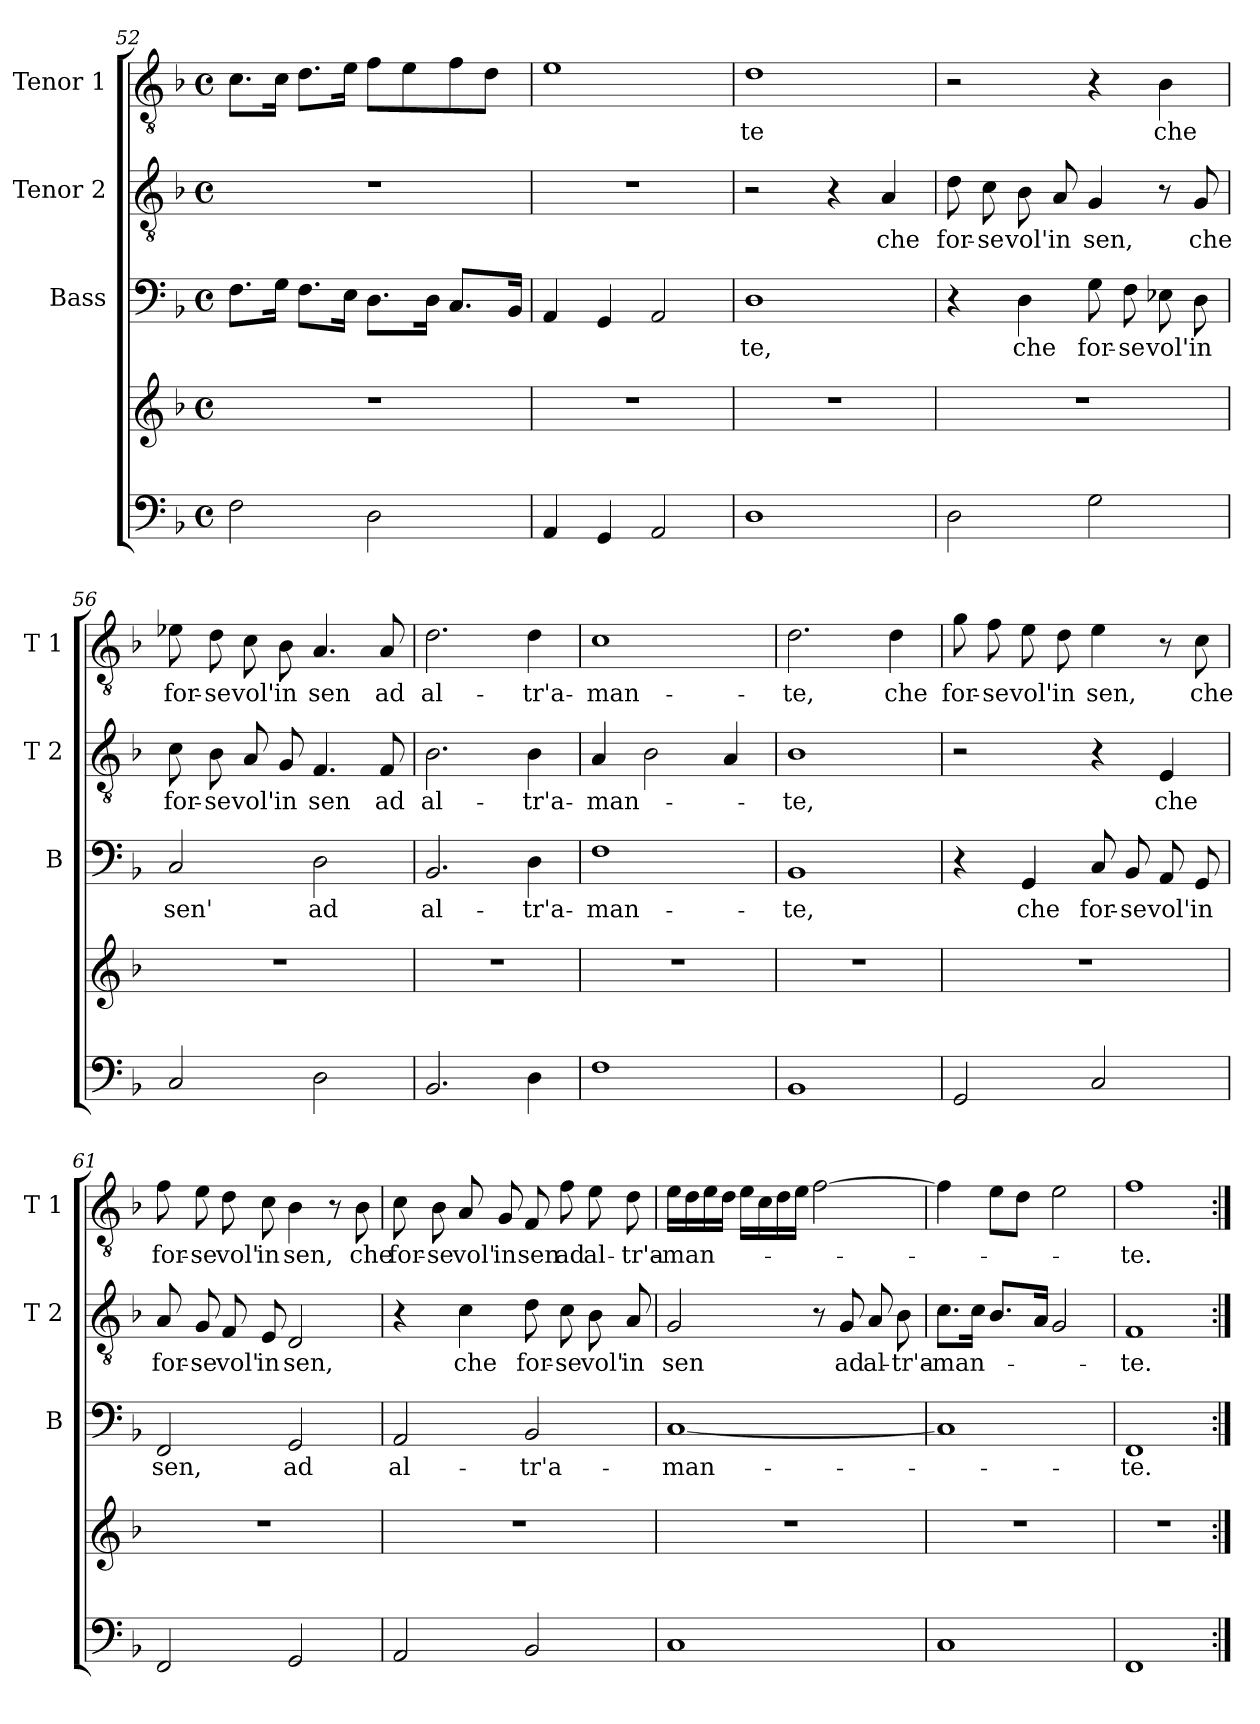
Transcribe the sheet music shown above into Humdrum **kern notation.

**kern	**kern	**kern	**text	**kern	**text	**kern	**text
*part4	*part4	*part3	*part3	*part2	*part2	*part1	*part1
*staff5	*staff4	*staff3	*staff3	*staff2	*staff2	*staff1	*staff1
*	*	*I"Bass	*	*I"Tenor 2	*	*I"Tenor 1	*
*	*	*I'B	*	*I'T 2	*	*I'T 1	*
*clefF4	*clefG2	*clefF4	*	*clefGv2	*	*clefGv2	*
*k[b-]	*k[b-]	*k[b-]	*	*k[b-]	*	*k[b-]	*
*F:	*F:	*F:	*	*F:	*	*F:	*
*M4/4	*M4/4	*M4/4	*	*M4/4	*	*M4/4	*
*met(c)	*met(c)	*met(c)	*	*met(c)	*	*met(c)	*
=52	=52	=52	=52	=52	=52	=52	=52
2F\	1r	8.F\L	.	1r	.	8.c\L	.
.	.	16G\Jk	.	.	.	16c\Jk	.
.	.	8.F\L	.	.	.	8.d\L	.
.	.	16E\Jk	.	.	.	16e\Jk	.
2D\	.	8.D\L	.	.	.	8f\L	.
.	.	.	.	.	.	8e\	.
.	.	16D\Jk	.	.	.	.	.
.	.	8.C/L	.	.	.	8f\	.
.	.	.	.	.	.	8d\J	.
.	.	16BB-/Jk	.	.	.	.	.
=53	=53	=53	=53	=53	=53	=53	=53
4AA/	1r	4AA/	.	1r	.	1e	.
4GG/	.	4GG/	.	.	.	.	.
2AA/	.	2AA/	.	.	.	.	.
=54	=54	=54	=54	=54	=54	=54	=54
!	!	!	!LO:LY:b	!	!	!	!LO:LY:b
1D	1r	1D	-te,	2r	.	1d	-te
.	.	.	.	4r	.	.	.
!	!	!	!	!	!LO:LY:b	!	!
.	.	.	.	4A/	che	.	.
=55	=55	=55	=55	=55	=55	=55	=55
!	!	!	!	!	!LO:LY:b	!	!
2D\	1r	4r	.	8d\	for-	2r	.
!	!	!	!	!	!LO:LY:b	!	!
.	.	.	.	8c\	-se	.	.
!	!	!	!LO:LY:b	!	!LO:LY:b	!	!
.	.	4D\	che	8B-\	vol'	.	.
!	!	!	!	!	!LO:LY:b	!	!
.	.	.	.	8A/	in	.	.
!	!	!	!LO:LY:b	!	!LO:LY:b	!	!
2G\	.	8G\	for-	4G/	sen,	4r	.
!	!	!	!LO:LY:b	!	!	!	!
.	.	8F\	-se	.	.	.	.
!	!	!	!LO:LY:b	!	!	!	!LO:LY:b
.	.	8E-X\	vol'	8r	.	4B-\	che
!	!	!	!LO:LY:b	!	!LO:LY:b	!	!
.	.	8D\	in	8G/	che	.	.
!!LO:PB:g=z
=56	=56	=56	=56	=56	=56	=56	=56
!	!	!	!LO:LY:b	!	!LO:LY:b	!	!LO:LY:b
2C/	1r	2C/	sen'	8c\	for-	8e-X\	for-
!	!	!	!	!	!LO:LY:b	!	!LO:LY:b
.	.	.	.	8B-\	-se	8d\	-se
!	!	!	!	!	!LO:LY:b	!	!LO:LY:b
.	.	.	.	8A/	vol'	8c\	vol'
!	!	!	!	!	!LO:LY:b	!	!LO:LY:b
.	.	.	.	8G/	in	8B-\	in
!	!	!	!LO:LY:b	!	!LO:LY:b	!	!LO:LY:b
2D\	.	2D\	ad	4.F/	sen	4.A/	sen
!	!	!	!	!	!LO:LY:b	!	!LO:LY:b
.	.	.	.	8F/	ad	8A/	ad
=57	=57	=57	=57	=57	=57	=57	=57
!	!	!	!LO:LY:b	!	!LO:LY:b	!	!LO:LY:b
2.BB-/	1r	2.BB-/	al-	2.B-\	al-	2.d\	al-
!	!	!	!LO:LY:b	!	!LO:LY:b	!	!LO:LY:b
4D\	.	4D\	-tr'a-	4B-\	-tr'a-	4d\	-tr'a-
=58	=58	=58	=58	=58	=58	=58	=58
!	!	!	!LO:LY:b	!	!LO:LY:b	!	!LO:LY:b
1F	1r	1F	-man-	4A/	-man-	1c	-man-
.	.	.	.	2B-\	.	.	.
.	.	.	.	4A/	.	.	.
=59	=59	=59	=59	=59	=59	=59	=59
!	!	!	!LO:LY:b	!	!LO:LY:b	!	!LO:LY:b
1BB-	1r	1BB-	-te,	1B-	-te,	2.d\	-te,
!	!	!	!	!	!	!	!LO:LY:b
.	.	.	.	.	.	4d\	che
=60	=60	=60	=60	=60	=60	=60	=60
!	!	!	!	!	!	!	!LO:LY:b
2GG/	1r	4r	.	2r	.	8g\	for-
!	!	!	!	!	!	!	!LO:LY:b
.	.	.	.	.	.	8f\	-se
!	!	!	!LO:LY:b	!	!	!	!LO:LY:b
.	.	4GG/	che	.	.	8e\	vol'
!	!	!	!	!	!	!	!LO:LY:b
.	.	.	.	.	.	8d\	in
!	!	!	!LO:LY:b	!	!	!	!LO:LY:b
2C/	.	8C/	for-	4r	.	4e\	sen,
!	!	!	!LO:LY:b	!	!	!	!
.	.	8BB-/	-se	.	.	.	.
!	!	!	!LO:LY:b	!	!LO:LY:b	!	!
.	.	8AA/	vol'	4E/	che	8r	.
!	!	!	!LO:LY:b	!	!	!	!LO:LY:b
.	.	8GG/	in	.	.	8c\	che
!!LO:LB:g=z
=61	=61	=61	=61	=61	=61	=61	=61
!	!	!	!LO:LY:b	!	!LO:LY:b	!	!LO:LY:b
2FF/	1r	2FF/	sen,	8A/	for-	8f\	for-
!	!	!	!	!	!LO:LY:b	!	!LO:LY:b
.	.	.	.	8G/	-se	8e\	-se
!	!	!	!	!	!LO:LY:b	!	!LO:LY:b
.	.	.	.	8F/	vol'	8d\	vol'
!	!	!	!	!	!LO:LY:b	!	!LO:LY:b
.	.	.	.	8E/	in	8c\	in
!	!	!	!LO:LY:b	!	!LO:LY:b	!	!LO:LY:b
2GG/	.	2GG/	ad	2D/	sen,	4B-\	sen,
.	.	.	.	.	.	8r	.
!	!	!	!	!	!	!	!LO:LY:b
.	.	.	.	.	.	8B-\	che
=62	=62	=62	=62	=62	=62	=62	=62
!	!	!	!LO:LY:b	!	!	!	!LO:LY:b
2AA/	1r	2AA/	al-	4r	.	8c\	for-
!	!	!	!	!	!	!	!LO:LY:b
.	.	.	.	.	.	8B-\	-se
!	!	!	!	!	!LO:LY:b	!	!LO:LY:b
.	.	.	.	4c\	che	8A/	vol'
!	!	!	!	!	!	!	!LO:LY:b
.	.	.	.	.	.	8G/	in
!	!	!	!LO:LY:b	!	!LO:LY:b	!	!LO:LY:b
2BB-/	.	2BB-/	-tr'a-	8d\	for-	8F/	sen
!	!	!	!	!	!LO:LY:b	!	!LO:LY:b
.	.	.	.	8c\	-se	8f\	ad
!	!	!	!	!	!LO:LY:b	!	!LO:LY:b
.	.	.	.	8B-\	vol'	8e\	al-
!	!	!	!	!	!LO:LY:b	!	!LO:LY:b
.	.	.	.	8A/	in	8d\	-tr'a-
=63	=63	=63	=63	=63	=63	=63	=63
!	!	!	!LO:LY:b	!	!LO:LY:b	!	!LO:LY:b
1C	1r	[1C	-man-	2G/	sen	16e\LL	-man-
.	.	.	.	.	.	16d\	.
.	.	.	.	.	.	16e\	.
.	.	.	.	.	.	16d\JJ	.
.	.	.	.	.	.	16e\LL	.
.	.	.	.	.	.	16c\	.
.	.	.	.	.	.	16d\	.
.	.	.	.	.	.	16e\JJ	.
.	.	.	.	8r	.	[2f\	.
!	!	!	!	!	!LO:LY:b	!	!
.	.	.	.	8G/	ad	.	.
!	!	!	!	!	!LO:LY:b	!	!
.	.	.	.	8A/	al-	.	.
!	!	!	!	!	!LO:LY:b	!	!
.	.	.	.	8B-\	-tr'a-	.	.
=64	=64	=64	=64	=64	=64	=64	=64
!	!	!	!	!	!LO:LY:b	!	!
1C	1r	1C]	.	8.c\L	-man-	4f\]	.
.	.	.	.	16c\Jk	.	.	.
.	.	.	.	8.B-/L	.	8e\L	.
.	.	.	.	.	.	8d\J	.
.	.	.	.	16A/Jk	.	.	.
.	.	.	.	2G/	.	2e\	.
=65	=65	=65	=65	=65	=65	=65	=65
!	!	!	!LO:LY:b	!	!LO:LY:b	!	!LO:LY:b
1FF	1r	1FF	-te.	1F	-te.	1f	-te.
=:|!	=:|!	=:|!	=:|!	=:|!	=:|!	=:|!	=:|!
*-	*-	*-	*-	*-	*-	*-	*-
